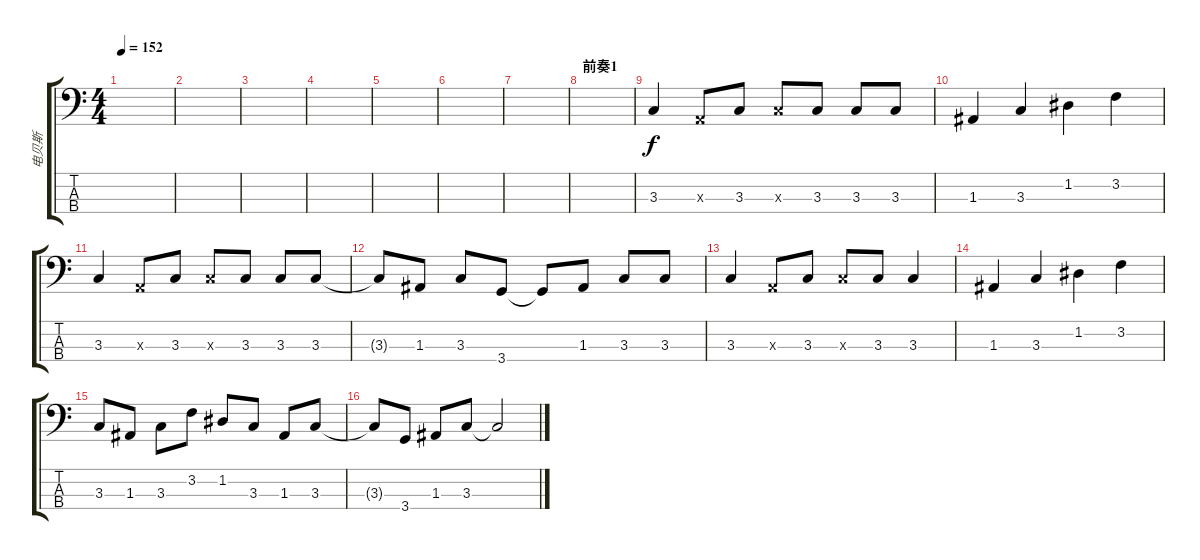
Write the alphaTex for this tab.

\track ("电贝斯" "电贝斯") {instrument electricbassfinger}
\staff {score tabs}
\tuning (G2 D2 A1 E1) {hide}
\ts (4 4)
\tempo 152
\clef f4
\ks c
|
|
|
|
|
|
|
\section ("" "前奏1")
|
3.3.4 0.3{x}.8 3.3.8 3.3{x}.8 3.3.8 3.3.8 3.3.8 |
1.3.4 3.3.4 1.2.4 3.2.4 |
3.3.4 0.3{x}.8 3.3.8 3.3{x}.8 3.3.8 3.3.8 3.3.8 |
3.3{t}.8 1.3.8 3.3.8 3.4.8 3.4{t}.8 1.3.8 3.3.8 3.3.8 |
3.3.4 0.3{x}.8 3.3.8 3.3{x}.8 3.3.8 3.3.4 |
1.3.4 3.3.4 1.2.4 3.2.4 |
3.3.8 1.3.8 3.3.8 3.2.8 1.2.8 3.3.8 1.3.8 3.3.8 |
3.3{t}.8 3.4.8 1.3.8 3.3.8 3.3{t}.2
